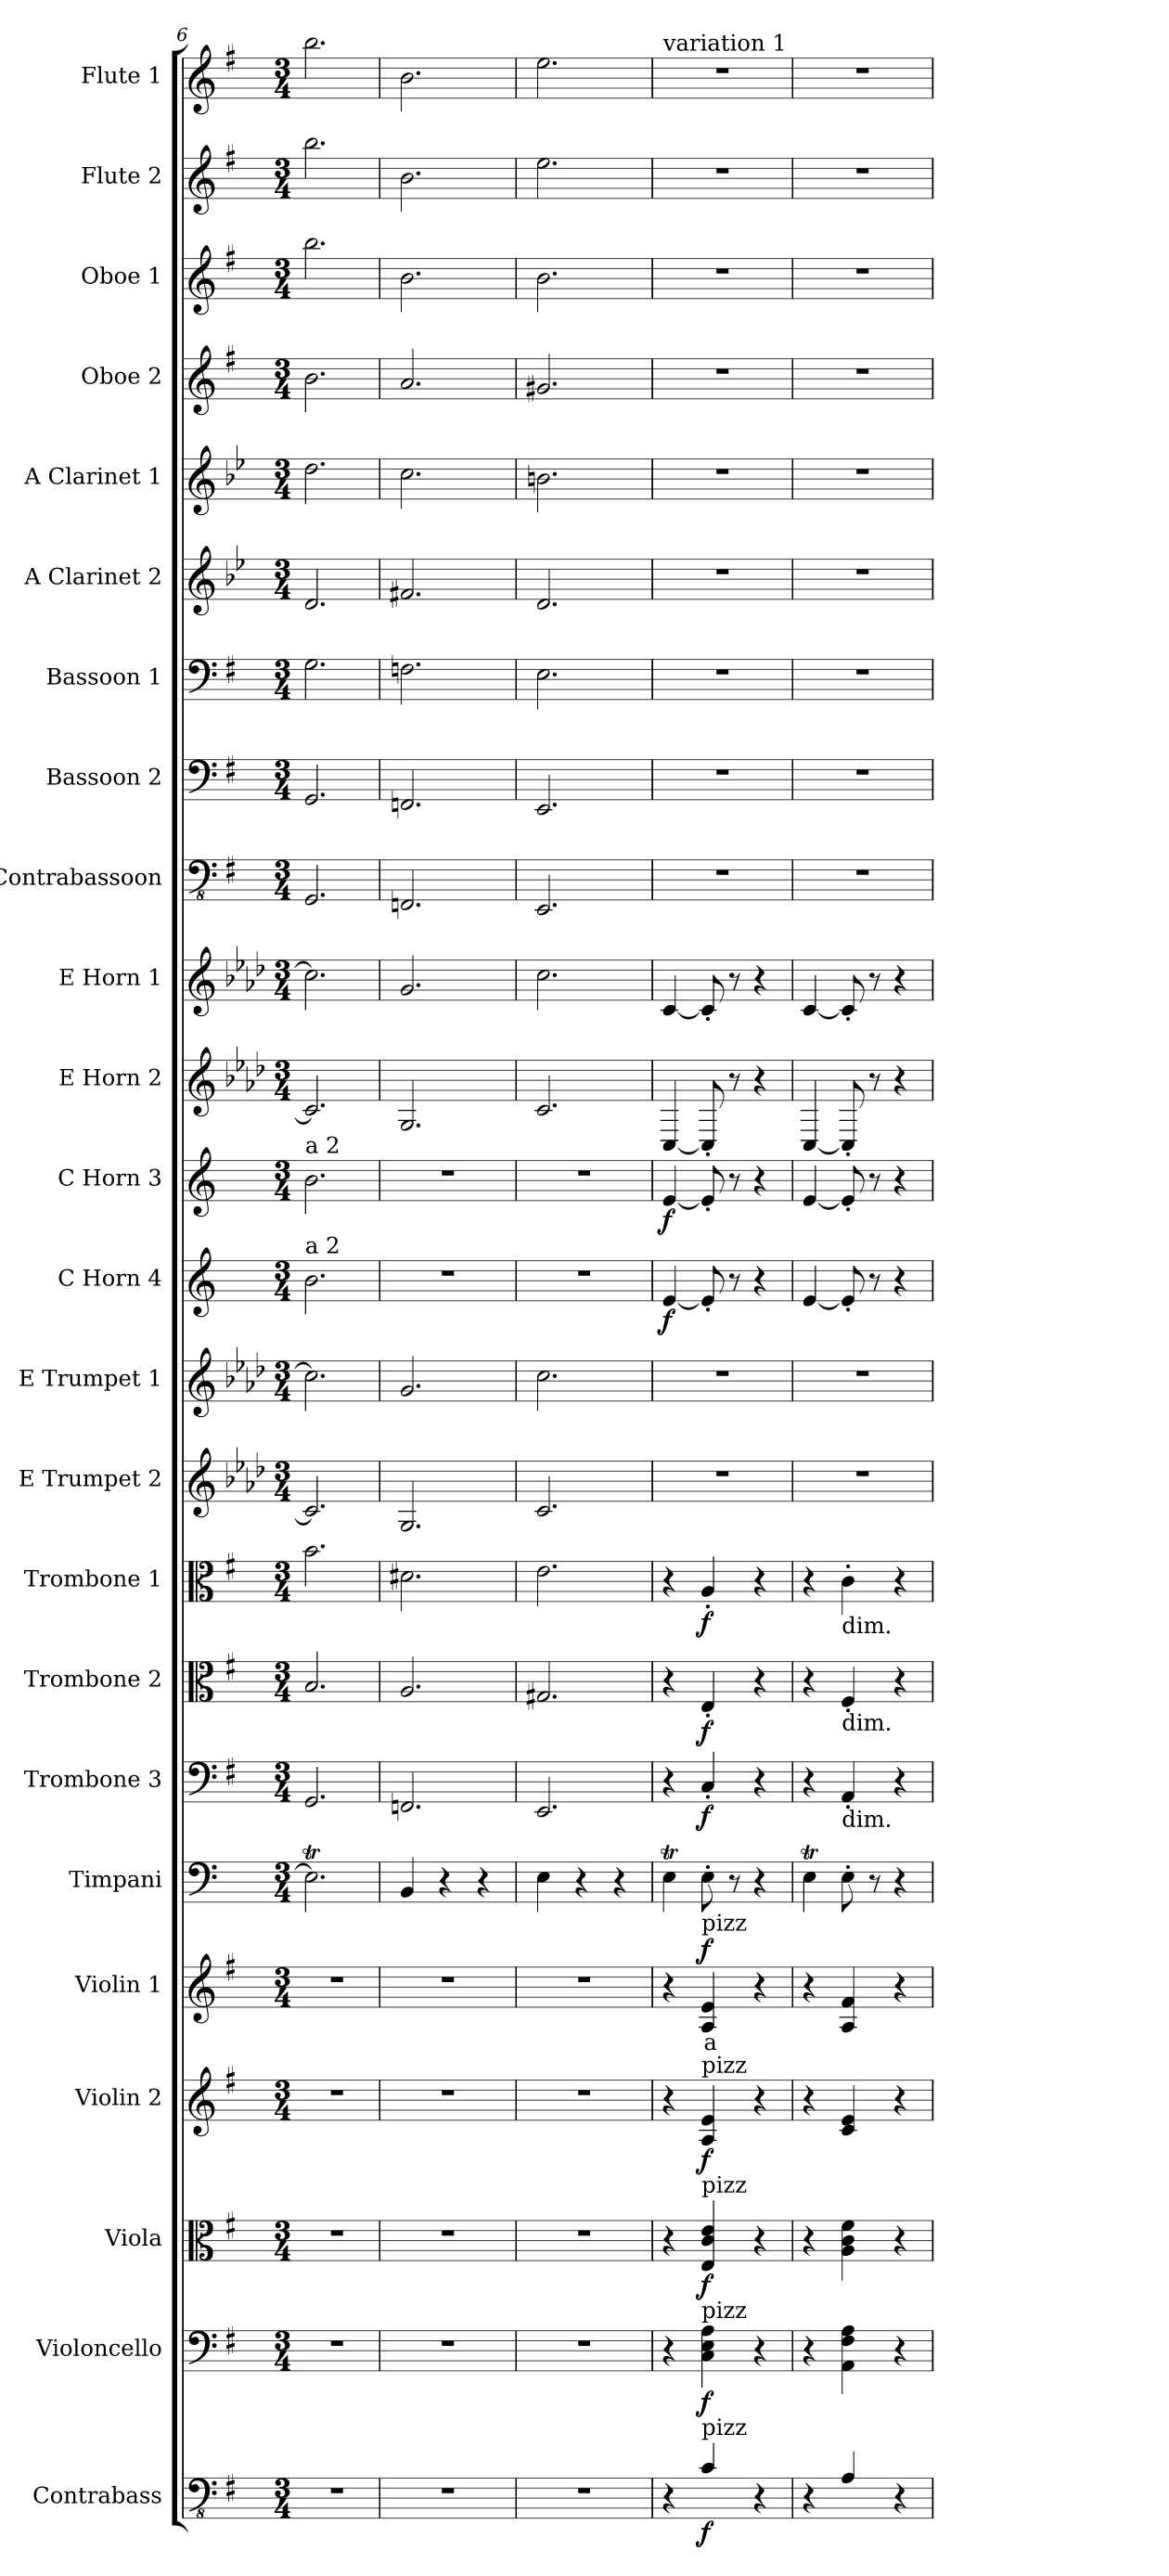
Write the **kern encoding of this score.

**kern	**dynam	**kern	**dynam	**kern	**dynam	**kern	**dynam	**kern	**text	**dynam	**kern	**kern	**dynam	**kern	**dynam	**kern	**dynam	**kern	**kern	**kern	**dynam	**kern	**dynam	**kern	**kern	**kern	**kern	**kern	**kern	**kern	**kern	**kern	**kern	**kern
*part24	*part24	*part23	*part23	*part22	*part22	*part21	*part21	*part20	*part20	*part20	*part19	*part18	*part18	*part17	*part17	*part16	*part16	*part15	*part14	*part13	*part13	*part12	*part12	*part11	*part10	*part9	*part8	*part7	*part6	*part5	*part4	*part3	*part2	*part1
*staff24	*staff24	*staff23	*staff23	*staff22	*staff22	*staff21	*staff21	*staff20	*staff20	*staff20	*staff19	*staff18	*staff18	*staff17	*staff17	*staff16	*staff16	*staff15	*staff14	*staff13	*staff13	*staff12	*staff12	*staff11	*staff10	*staff9	*staff8	*staff7	*staff6	*staff5	*staff4	*staff3	*staff2	*staff1
*I"Contrabass	*	*I"Violoncello	*	*I"Viola	*	*I"Violin 2	*	*I"Violin 1	*	*	*I"Timpani	*I"Trombone 3	*	*I"Trombone 2	*	*I"Trombone 1	*	*I"E Trumpet 2	*I"E Trumpet 1	*I"C Horn 4	*	*I"C Horn 3	*	*I"E Horn 2	*I"E Horn 1	*I"Contrabassoon	*I"Bassoon 2	*I"Bassoon 1	*I"A Clarinet 2	*I"A Clarinet 1	*I"Oboe 2	*I"Oboe 1	*I"Flute 2	*I"Flute 1
*I'Cb	*	*I'Vc	*	*I'Vla	*	*I'Vln 2	*	*I'Vln 1	*	*	*I'Timp	*I'Trb 3	*	*I'Trb 2	*	*I'Trb 1	*	*I'Tpt 2	*I'Tpt 1	*I'Hn 4	*	*I'Hn 3	*	*I'Hn 2	*I'Hn 1	*I'C Bsn	*I'Bsn 2	*I'Bsn 1	*I'Cl 2	*I'Cl 1	*I'Ob 2	*I'Ob 1	*I'Fl 2	*I'Fl 1
*clefFv4	*	*clefF4	*	*clefC3	*	*clefG2	*	*clefG2	*	*	*clefF4	*clefF4	*	*clefC3	*	*clefC3	*	*clefG2	*clefG2	*clefG2	*	*clefG2	*	*clefG2	*clefG2	*clefFv4	*clefF4	*clefF4	*clefG2	*clefG2	*clefG2	*clefG2	*clefG2	*clefG2
*ITrd7c12	*	*	*	*	*	*	*	*	*	*	*	*	*	*	*	*	*	*ITrd1c2	*ITrd1c2	*ITrd4c7	*	*ITrd4c7	*	*ITrd4c7	*ITrd4c7	*	*	*	*ITrd1c2	*ITrd1c2	*	*	*	*
*k[f#]	*	*k[f#]	*	*k[f#]	*	*k[f#]	*	*k[f#]	*	*	*k[]	*k[f#]	*	*k[f#]	*	*k[f#]	*	*k[b-e-a-d-g-c-]	*k[b-e-a-d-g-c-]	*k[b-]	*	*k[b-]	*	*k[b-e-a-d-g-]	*k[b-e-a-d-g-]	*k[f#]	*k[f#]	*k[f#]	*k[b-e-a-d-]	*k[b-e-a-d-]	*k[f#]	*k[f#]	*k[f#]	*k[f#]
*M3/4	*	*M3/4	*	*M3/4	*	*M3/4	*	*M3/4	*	*	*M3/4	*M3/4	*	*M3/4	*	*M3/4	*	*M3/4	*M3/4	*M3/4	*	*M3/4	*	*M3/4	*M3/4	*M3/4	*M3/4	*M3/4	*M3/4	*M3/4	*M3/4	*M3/4	*M3/4	*M3/4
=6	=6	=6	=6	=6	=6	=6	=6	=6	=6	=6	=6	=6	=6	=6	=6	=6	=6	=6	=6	=6	=6	=6	=6	=6	=6	=6	=6	=6	=6	=6	=6	=6	=6	=6
!	!	!	!	!	!	!	!	!	!	!	!	!	!	!	!	!	!	!	!	!	!	!LO:TX:a:t=a 2	!	!	!	!	!	!	!	!	!	!	!	!
!	!	!	!	!	!	!	!	!	!	!	!	!	!	!	!	!	!	!	!	!LO:TX:a:t=a 2	!	!	!	!	!	!	!	!	!	!	!	!	!	!
2.r	.	2.r	.	2.r	.	2.r	.	2.r	.	.	2.Et\]	2.GG/	.	2.B/	.	2.b\	.	2.B-/]	2.b-\]	2.e\	.	2.e\	.	2.F/]	2.f\]	2.GGG/	2.GG/	2.G\	2.c/	2.cc\	2.b\	2.bb\	2.bb\	2.bb\
=7	=7	=7	=7	=7	=7	=7	=7	=7	=7	=7	=7	=7	=7	=7	=7	=7	=7	=7	=7	=7	=7	=7	=7	=7	=7	=7	=7	=7	=7	=7	=7	=7	=7	=7
2.r	.	2.r	.	2.r	.	2.r	.	2.r	.	.	4BB/	2.FFn/	.	2.A/	.	2.d#X\	.	2.F/	2.f/	2.r	.	2.r	.	2.C/	2.c/	2.FFFn/	2.FFn/	2.Fn\	2.en/	2.b-\	2.a/	2.b\	2.b\	2.b\
.	.	.	.	.	.	.	.	.	.	.	4r	.	.	.	.	.	.	.	.	.	.	.	.	.	.	.	.	.	.	.	.	.	.	.
.	.	.	.	.	.	.	.	.	.	.	4r	.	.	.	.	.	.	.	.	.	.	.	.	.	.	.	.	.	.	.	.	.	.	.
=8	=8	=8	=8	=8	=8	=8	=8	=8	=8	=8	=8	=8	=8	=8	=8	=8	=8	=8	=8	=8	=8	=8	=8	=8	=8	=8	=8	=8	=8	=8	=8	=8	=8	=8
2.r	.	2.r	.	2.r	.	2.r	.	2.r	.	.	4E\	2.EE/	.	2.G#X/	.	2.e\	.	2.B-/	2.b-\	2.r	.	2.r	.	2.F/	2.f\	2.EEE/	2.EE/	2.E\	2.c/	2.an\	2.g#X/	2.b\	2.ee\	2.ee\
.	.	.	.	.	.	.	.	.	.	.	4r	.	.	.	.	.	.	.	.	.	.	.	.	.	.	.	.	.	.	.	.	.	.	.
.	.	.	.	.	.	.	.	.	.	.	4r	.	.	.	.	.	.	.	.	.	.	.	.	.	.	.	.	.	.	.	.	.	.	.
!!LO:PB:g=z
=9	=9	=9	=9	=9	=9	=9	=9	=9	=9	=9	=9	=9	=9	=9	=9	=9	=9	=9	=9	=9	=9	=9	=9	=9	=9	=9	=9	=9	=9	=9	=9	=9	=9	=9
!	!	!	!	!	!	!	!	!	!	!	!	!	!	!	!	!	!	!	!	!	!	!	!	!	!	!	!	!	!	!	!	!	!	!LO:TX:a:t=variation 1
!	!	!	!	!	!	!	!	!	!	!	!	!	!	!	!	!	!	!	!	!	!LO:DY:b	!	!LO:DY:b	!	!	!	!	!	!	!	!	!	!	!
4r	.	4r	.	4r	.	4r	.	4r	.	.	4Et\	4r	.	4r	.	4r	.	2.r	2.r	[4A/	f	[4A/	f	[4FF/	[4F/	2.r	2.r	2.r	2.r	2.r	2.r	2.r	2.r	2.r
!	!	!	!	!	!	!	!	!LO:TX:a:t=pizz	!	!	!	!	!	!	!	!	!	!	!	!	!	!	!	!	!	!	!	!	!	!	!	!	!	!
!	!	!	!	!	!	!LO:TX:a:t=pizz	!	!	!	!	!	!	!	!	!	!	!	!	!	!	!	!	!	!	!	!	!	!	!	!	!	!	!	!
!	!	!	!	!LO:TX:a:t=pizz	!	!	!	!	!	!	!	!	!	!	!	!	!	!	!	!	!	!	!	!	!	!	!	!	!	!	!	!	!	!
!	!	!LO:TX:a:t=pizz	!	!	!	!	!	!	!	!	!	!	!	!	!	!	!	!	!	!	!	!	!	!	!	!	!	!	!	!	!	!	!	!
!LO:TX:a:t=pizz	!	!	!	!	!	!	!	!	!	!	!	!	!	!	!	!	!	!	!	!	!	!	!	!	!	!	!	!	!	!	!	!	!	!
!	!LO:DY:b	!	!LO:DY:b	!	!LO:DY:b	!	!LO:DY:b	!	!LO:LY:b:color=#FF0000	!LO:DY:b	!	!	!LO:DY:b	!	!LO:DY:b	!	!LO:DY:b	!	!	!	!	!	!	!	!	!	!	!	!	!	!	!	!	!
4CC/	f	4C\ 4E\ 4A\	f	4E/ 4c/ 4e/	f	4A/ 4e/	f	4A/ 4e/	a	f	8E'\	4C'/	f	4E'/	f	4A'/	f	.	.	8A'/]	.	8A'/]	.	8FF'/]	8F'/]	.	.	.	.	.	.	.	.	.
.	.	.	.	.	.	.	.	.	.	.	8r	.	.	.	.	.	.	.	.	8r	.	8r	.	8r	8r	.	.	.	.	.	.	.	.	.
4r	.	4r	.	4r	.	4r	.	4r	.	.	4r	4r	.	4r	.	4r	.	.	.	4r	.	4r	.	4r	4r	.	.	.	.	.	.	.	.	.
=10	=10	=10	=10	=10	=10	=10	=10	=10	=10	=10	=10	=10	=10	=10	=10	=10	=10	=10	=10	=10	=10	=10	=10	=10	=10	=10	=10	=10	=10	=10	=10	=10	=10	=10
4r	.	4r	.	4r	.	4r	.	4r	.	.	4Et\	4r	.	4r	.	4r	.	2.r	2.r	[4A/	.	[4A/	.	[4FF/	[4F/	2.r	2.r	2.r	2.r	2.r	2.r	2.r	2.r	2.r
!	!	!	!	!	!	!	!	!	!	!	!	!	!	!	!	!LO:TX:b:t=dim.	!	!	!	!	!	!	!	!	!	!	!	!	!	!	!	!	!	!
!	!	!	!	!	!	!	!	!	!	!	!	!	!	!LO:TX:b:t=dim.	!	!	!	!	!	!	!	!	!	!	!	!	!	!	!	!	!	!	!	!
!	!	!	!	!	!	!	!	!	!	!	!	!LO:TX:b:t=dim.	!	!	!	!	!	!	!	!	!	!	!	!	!	!	!	!	!	!	!	!	!	!
4AAA/	.	4AA\ 4F#\ 4A\	.	4A\ 4c\ 4f#\	.	4c/ 4e/	.	4A/ 4f#/	.	.	8E'\	4AA'/	.	4F#'/	.	4c'\	.	.	.	8A'/]	.	8A'/]	.	8FF'/]	8F'/]	.	.	.	.	.	.	.	.	.
.	.	.	.	.	.	.	.	.	.	.	8r	.	.	.	.	.	.	.	.	8r	.	8r	.	8r	8r	.	.	.	.	.	.	.	.	.
4r	.	4r	.	4r	.	4r	.	4r	.	.	4r	4r	.	4r	.	4r	.	.	.	4r	.	4r	.	4r	4r	.	.	.	.	.	.	.	.	.
=	=	=	=	=	=	=	=	=	=	=	=	=	=	=	=	=	=	=	=	=	=	=	=	=	=	=	=	=	=	=	=	=	=	=
*-	*-	*-	*-	*-	*-	*-	*-	*-	*-	*-	*-	*-	*-	*-	*-	*-	*-	*-	*-	*-	*-	*-	*-	*-	*-	*-	*-	*-	*-	*-	*-	*-	*-	*-
